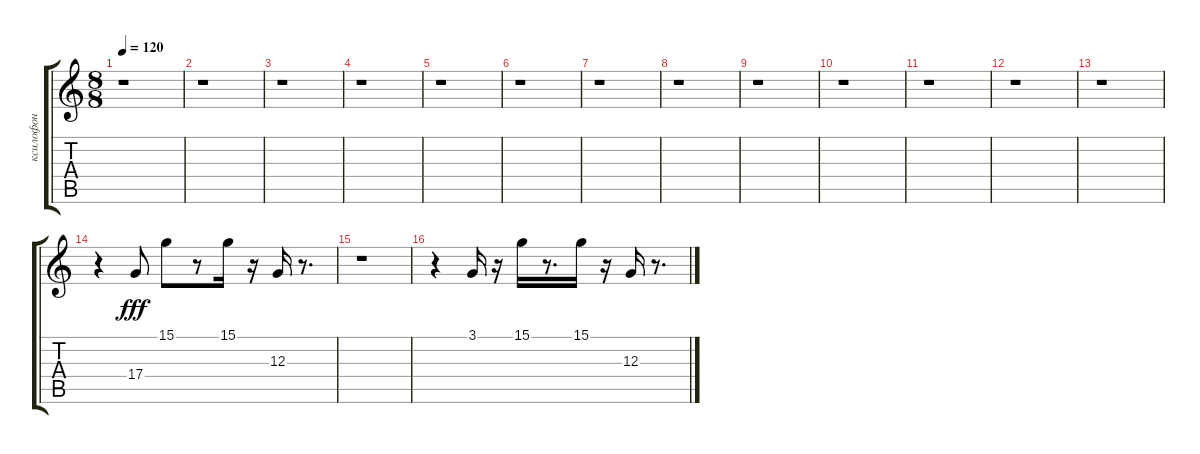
\track ("ксилофон" "ксилофон") {instrument xylophone}
\staff {score tabs}
\tuning (E4 B3 G3 D3 A2 E2) {hide}
\ts (8 8)
\tempo 120
\clef g2
\ks c
r.1{dy fff} |
r.1 |
r.1 |
r.1 |
r.1 |
r.1 |
r.1 |
r.1 |
r.1 |
r.1 |
r.1 |
r.1 |
r.1 |
r.4 17.4.8 15.1.8 r.8 15.1.16 r.16 12.3.16 r.8{d} |
r.1 |
r.4 3.1.16 r.16 15.1.16 r.8{d} 15.1.16 r.16 12.3.16 r.8{d}
